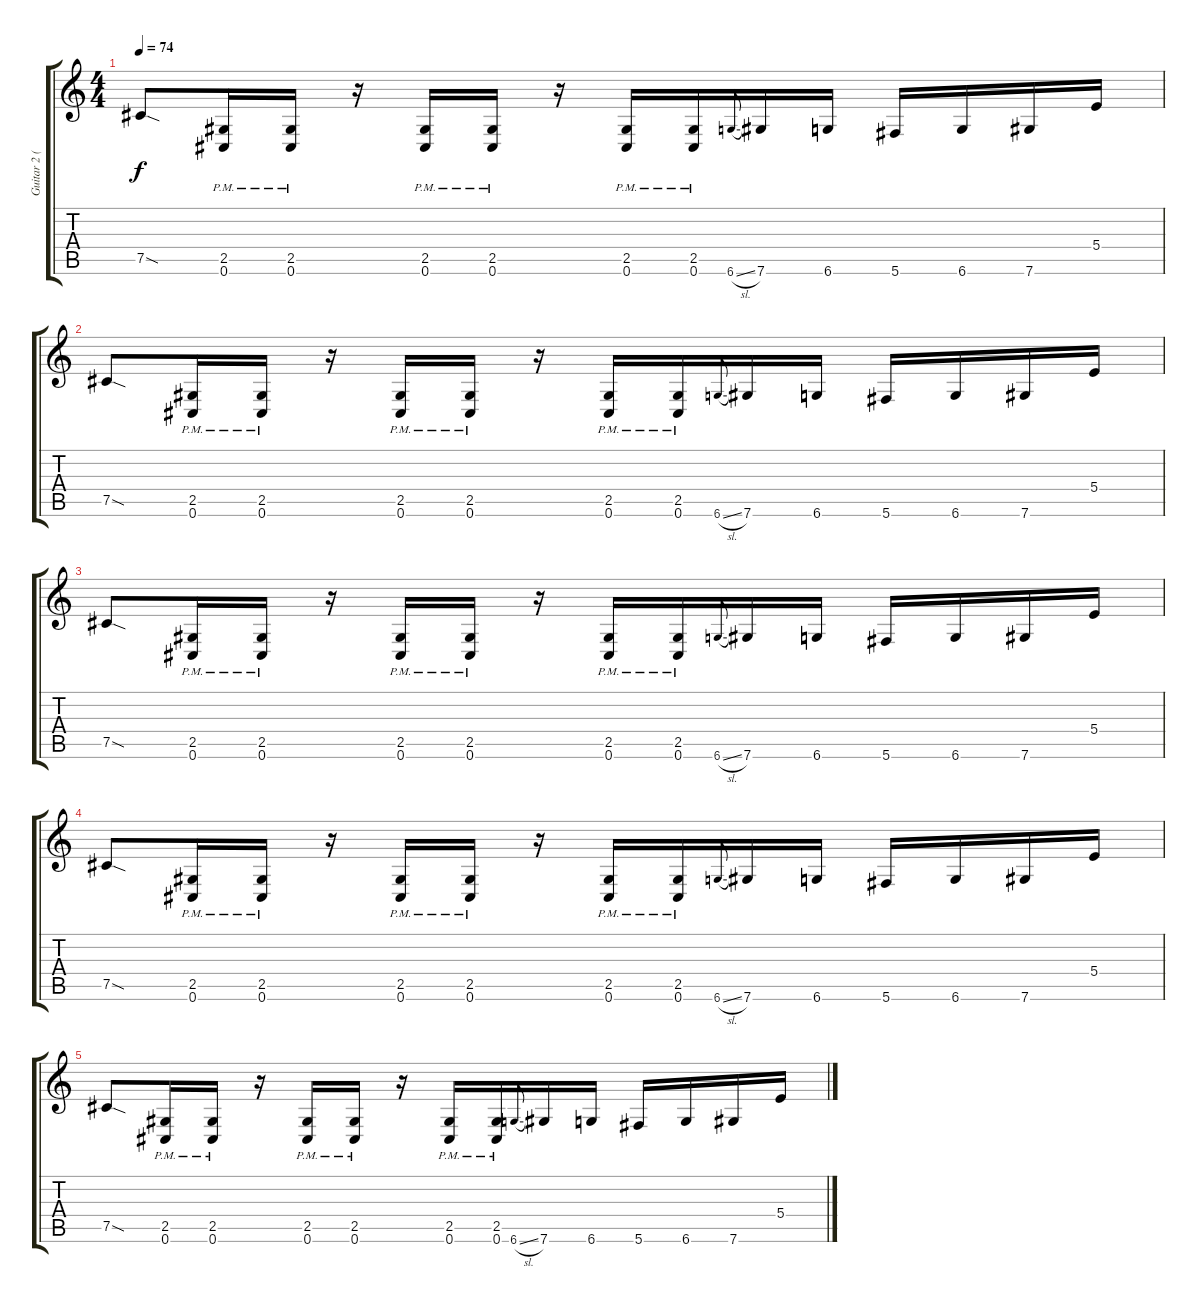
\track ("Guitar 2 (Distortion)" "Guitar 2 (") {instrument distortionguitar}
\staff {score tabs}
\tuning (Db4 Ab3 E3 B2 Gb2 Db2) {hide}
\ts (4 4)
\tempo 74
\clef g2
\ks c
7.5{sod}.8{dy f} (2.5{pm} 0.6{pm}).16 (2.5{pm} 0.6{pm}).16 r.16 (2.5{pm} 0.6{pm}).16 (2.5{pm} 0.6{pm}).16 r.16 (2.5{pm} 0.6{pm}).16 (2.5{pm} 0.6{pm}).16 6.6{sl}.8{gr onbeat} 7.6.16 6.6.16 5.6.16 6.6.16 7.6.16 5.4.16 |
7.5{sod}.8 (2.5{pm} 0.6{pm}).16 (2.5{pm} 0.6{pm}).16 r.16 (2.5{pm} 0.6{pm}).16 (2.5{pm} 0.6{pm}).16 r.16 (2.5{pm} 0.6{pm}).16 (2.5{pm} 0.6{pm}).16 6.6{sl}.8{gr onbeat} 7.6.16 6.6.16 5.6.16 6.6.16 7.6.16 5.4.16 |
7.5{sod}.8 (2.5{pm} 0.6{pm}).16 (2.5{pm} 0.6{pm}).16 r.16 (2.5{pm} 0.6{pm}).16 (2.5{pm} 0.6{pm}).16 r.16 (2.5{pm} 0.6{pm}).16 (2.5{pm} 0.6{pm}).16 6.6{sl}.8{gr onbeat} 7.6.16 6.6.16 5.6.16 6.6.16 7.6.16 5.4.16 |
7.5{sod}.8 (2.5{pm} 0.6{pm}).16 (2.5{pm} 0.6{pm}).16 r.16 (2.5{pm} 0.6{pm}).16 (2.5{pm} 0.6{pm}).16 r.16 (2.5{pm} 0.6{pm}).16 (2.5{pm} 0.6{pm}).16 6.6{sl}.8{gr onbeat} 7.6.16 6.6.16 5.6.16 6.6.16 7.6.16 5.4.16 |
7.5{sod}.8 (2.5{pm} 0.6{pm}).16 (2.5{pm} 0.6{pm}).16 r.16 (2.5{pm} 0.6{pm}).16 (2.5{pm} 0.6{pm}).16 r.16 (2.5{pm} 0.6{pm}).16 (2.5{pm} 0.6{pm}).16 6.6{sl}.8{gr onbeat} 7.6.16 6.6.16 5.6.16 6.6.16 7.6.16 5.4.16
